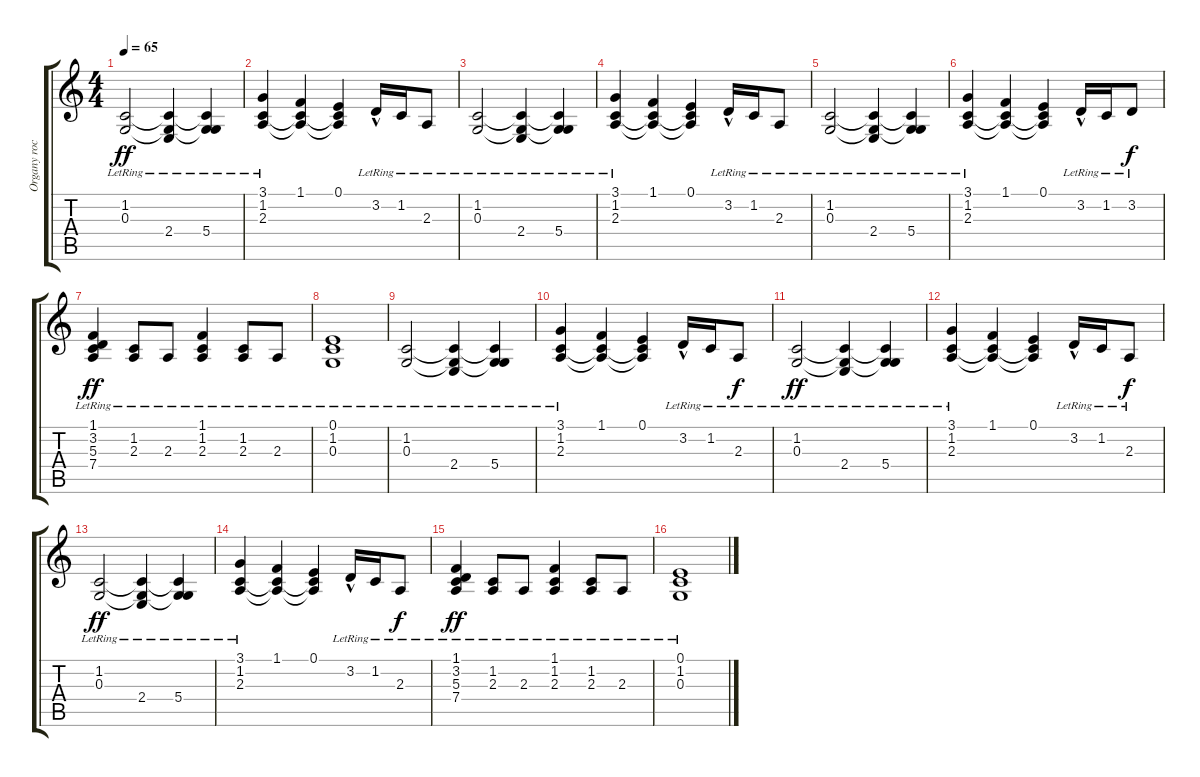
\track ("Organy rockowe" "Organy roc") {instrument rockorgan}
\staff {score tabs}
\tuning (E4 B3 G3 D3 A2 E2) {hide}
\ts (4 4)
\tempo 65
\clef g2
\ks c
(1.2{lr} 0.3{lr}).2{dy ff instrument rockorgan} (1.2{t} 0.3{t} 2.4{lr}).4 (1.2{t} 0.3{t} 5.4{lr}).4 |
(3.1 1.2{lr} 2.3{lr}).4 (1.1 1.2{t} 2.3{t}).4 (0.1 1.2{t} 2.3{t}).4 3.2{hac lr}.16 1.2{lr}.16 2.3{lr}.8 |
(1.2{lr} 0.3{lr}).2 (1.2{t} 0.3{t} 2.4{lr}).4 (1.2{t} 0.3{t} 5.4{lr}).4 |
(3.1 1.2{lr} 2.3{lr}).4 (1.1 1.2{t} 2.3{t}).4 (0.1 1.2{t} 2.3{t}).4 3.2{hac lr}.16 1.2{lr}.16 2.3{lr}.8 |
(1.2{lr} 0.3{lr}).2 (1.2{t} 0.3{t} 2.4{lr}).4 (1.2{t} 0.3{t} 5.4{lr}).4 |
(3.1 1.2{lr} 2.3{lr}).4 (1.1 1.2{t} 2.3{t}).4 (0.1 1.2{t} 2.3{t}).4 3.2{hac lr}.16 1.2{lr}.16 3.2{lr}.8{dy f} |
(1.1{lr} 3.2{lr} 5.3{lr} 7.4{lr}).4{dy ff} (1.2{lr} 2.3{lr}).8 2.3{lr}.8 (1.1{lr} 1.2{lr} 2.3{lr}).4 (1.2{lr} 2.3{lr}).8 2.3{lr}.8 |
(0.1{lr} 1.2{lr} 0.3{lr}).1 |
(1.2{lr} 0.3{lr}).2 (1.2{t} 0.3{t} 2.4{lr}).4 (1.2{t} 0.3{t} 5.4{lr}).4 |
(3.1 1.2{lr} 2.3{lr}).4 (1.1 1.2{t} 2.3{t}).4 (0.1 1.2{t} 2.3{t}).4 3.2{hac lr}.16 1.2{lr}.16 2.3{lr}.8{dy f} |
(1.2{lr} 0.3{lr}).2{dy ff} (1.2{t} 0.3{t} 2.4{lr}).4 (1.2{t} 0.3{t} 5.4{lr}).4 |
(3.1 1.2{lr} 2.3{lr}).4 (1.1 1.2{t} 2.3{t}).4 (0.1 1.2{t} 2.3{t}).4 3.2{hac lr}.16 1.2{lr}.16 2.3{lr}.8{dy f} |
(1.2{lr} 0.3{lr}).2{dy ff} (1.2{t} 0.3{t} 2.4{lr}).4 (1.2{t} 0.3{t} 5.4{lr}).4 |
(3.1 1.2{lr} 2.3{lr}).4 (1.1 1.2{t} 2.3{t}).4 (0.1 1.2{t} 2.3{t}).4 3.2{hac lr}.16 1.2{lr}.16 2.3{lr}.8{dy f} |
(1.1{lr} 3.2{lr} 5.3{lr} 7.4{lr}).4{dy ff} (1.2{lr} 2.3{lr}).8 2.3{lr}.8 (1.1{lr} 1.2{lr} 2.3{lr}).4 (1.2{lr} 2.3{lr}).8 2.3{lr}.8 |
(0.1{lr} 1.2{lr} 0.3{lr}).1
